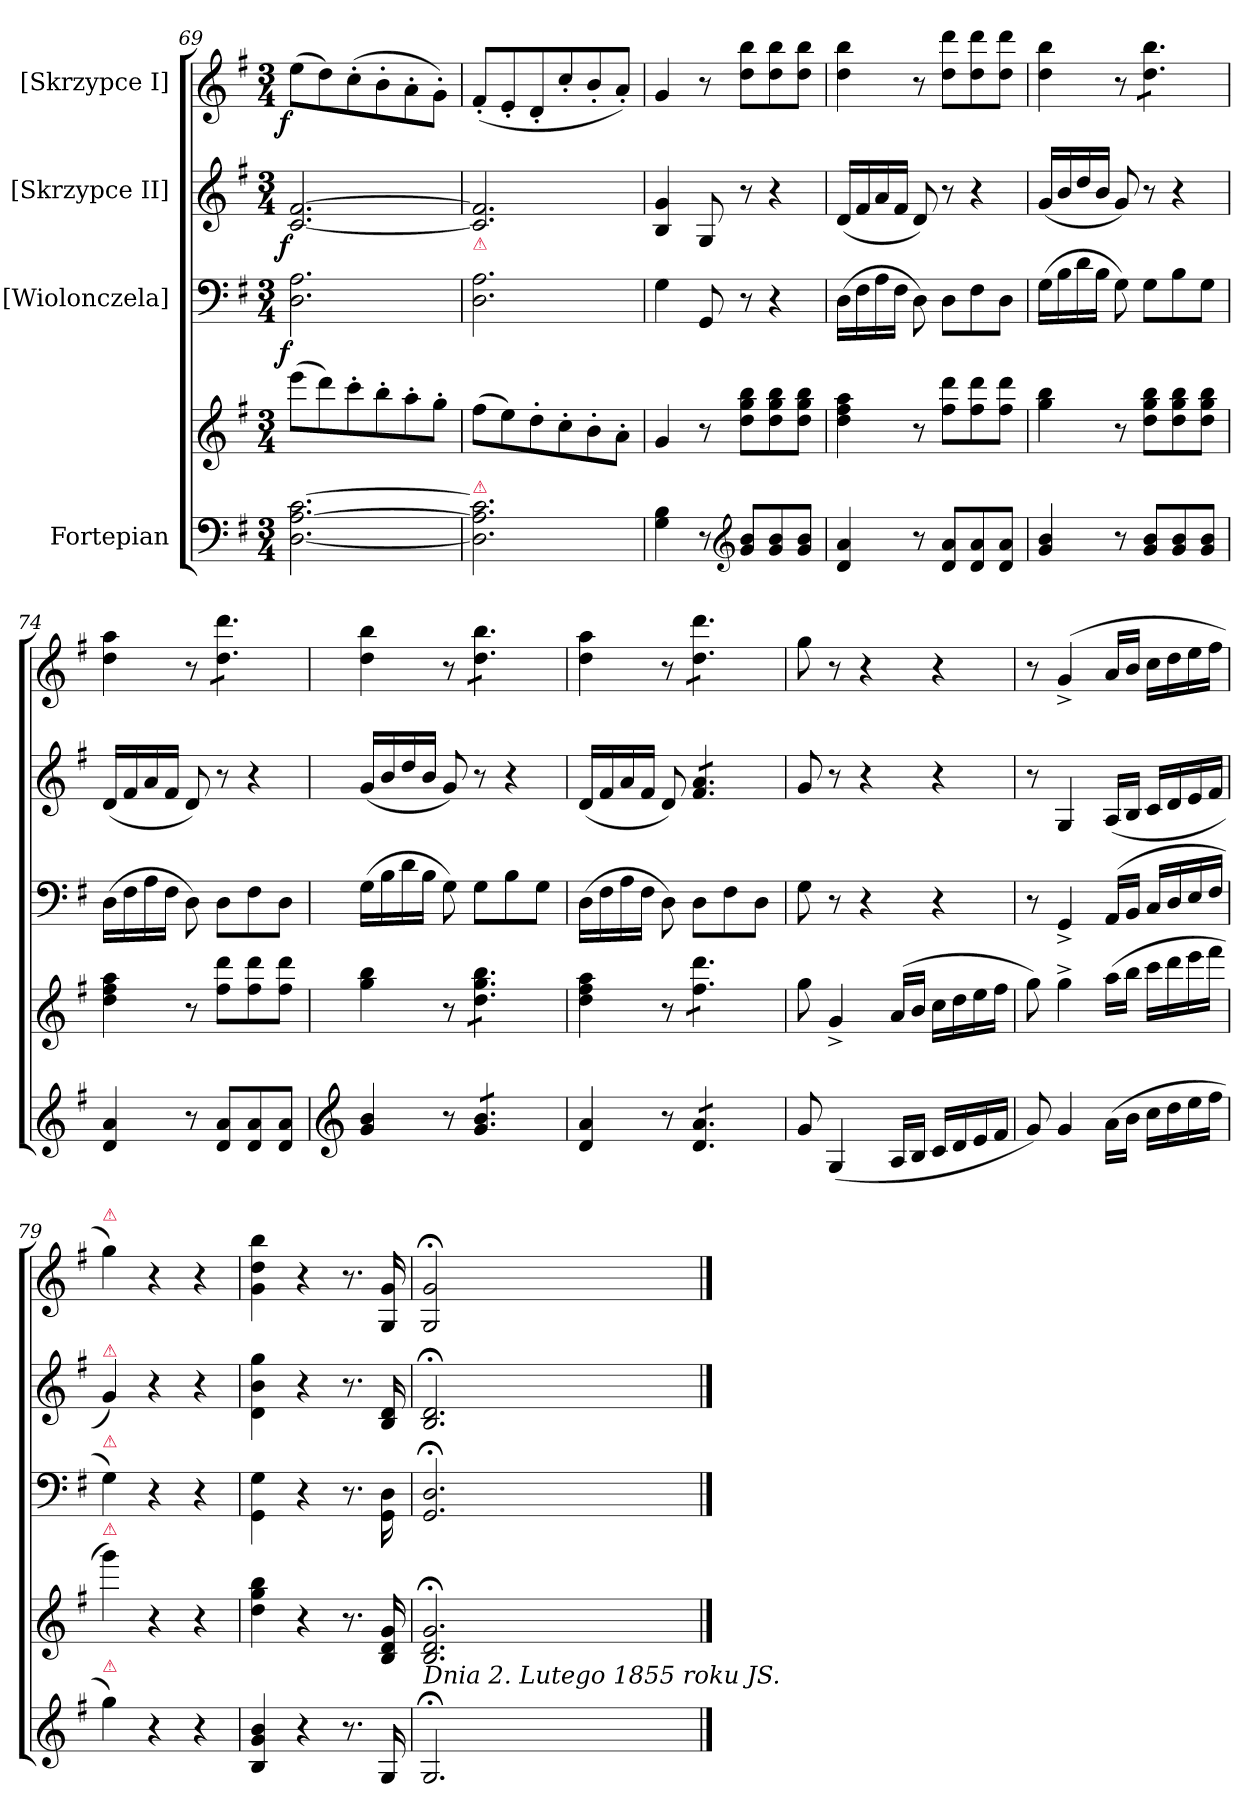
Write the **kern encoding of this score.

**kern	**kern	**kern	**dynam	**kern	**dynam	**kern	**dynam
*part4	*part4	*part3	*part3	*part2	*part2	*part1	*part1
*staff5	*staff4	*staff3	*staff3	*staff2	*staff2	*staff1	*staff1
*I"Fortepian	*	*I"[Wiolonczela]	*	*I"[Skrzypce II]	*	*I"[Skrzypce I]	*
*clefF4	*clefG2	*clefF4	*	*clefG2	*	*clefG2	*
*k[f#]	*k[f#]	*k[f#]	*	*k[f#]	*	*k[f#]	*
*M3/4	*M3/4	*M3/4	*	*M3/4	*	*M3/4	*
=69	=69	=69	=69	=69	=69	=69	=69
!	!	!	!LO:DY:rj	!	!LO:DY:rj	!	!LO:DY:rj
[2.D\ [2.A\ [2.c\	(8eee\L	2.D\ 2.A\	f	[2.c/ [2.f#/	f	(8ee\L	f
.	8ddd\)	.	.	.	.	8dd\)	.
.	8ccc'\	.	.	.	.	(8cc'\	.
.	8bb'\	.	.	.	.	8b'\	.
.	8aa'\	.	.	.	.	8a'\	.
.	8gg'\J	.	.	.	.	8g'\J)	.
=70	=70	=70	=70	=70	=70	=70	=70
!	!	!	!	!LO:TX:b:color=crimson:t=⚠	!	!	!
!LO:TX:a:color=crimson:t=⚠	!	!	!	!	!	!	!
2.D]\ 2.A]\ 2.c]\	(8ff#\L	2.D\ 2.A\	.	2.c]/ 2.f#]/	.	(8f#'/L	.
.	8ee\)	.	.	.	.	8e'/	.
.	8dd'\	.	.	.	.	8d'/	.
.	8cc'\	.	.	.	.	8cc'/	.
.	8b'\	.	.	.	.	8b'/	.
.	8a'\J	.	.	.	.	8a'/J)	.
=71	=71	=71	=71	=71	=71	=71	=71
4G\ 4B\	4g/	4G\	.	4B/ 4g/	.	4g/	.
8r	8r	8GG/	.	8G/	.	8r	.
*clefG2	*	*	*	*	*	*	*
8g/ 8b/L	8dd\ 8gg\ 8bb\L	8r	.	8r	.	8dd\ 8bb\L	.
8g/ 8b/	8dd\ 8gg\ 8bb\	4r	.	4r	.	8dd\ 8bb\	.
8g/ 8b/J	8dd\ 8gg\ 8bb\J	.	.	.	.	8dd\ 8bb\J	.
=72	=72	=72	=72	=72	=72	=72	=72
4d/ 4a/	4dd\ 4ff#\ 4aa\	(16D\LL	.	(16d/LL	.	4dd\ 4bb\	.
.	.	16F#\	.	16f#/	.	.	.
.	.	16A\	.	16a/	.	.	.
.	.	16F#\JJ	.	16f#/JJ	.	.	.
8r	8r	8D\)	.	8d/)	.	8r	.
8d/ 8a/L	8ff#\ 8ddd\L	8D\L	.	8r	.	8dd\ 8ddd\L	.
8d/ 8a/	8ff#\ 8ddd\	8F#\	.	4r	.	8dd\ 8ddd\	.
8d/ 8a/J	8ff#\ 8ddd\J	8D\J	.	.	.	8dd\ 8ddd\J	.
=73	=73	=73	=73	=73	=73	=73	=73
4g/ 4b/	4gg\ 4bb\	(16G\LL	.	(16g/LL	.	4dd\ 4bb\	.
.	.	16B\	.	16b/	.	.	.
.	.	16d\	.	16dd/	.	.	.
.	.	16B\JJ	.	16b/JJ	.	.	.
8r	8r	8G\)	.	8g/)	.	8r	.
*	*	*	*	*	*	*tremolo	*
8g/ 8b/L	8dd\ 8gg\ 8bb\L	8G\L	.	8r	.	8dd\ 8bb\L	.
8g/ 8b/	8dd\ 8gg\ 8bb\	8B\	.	4r	.	8dd\ 8bb\	.
8g/ 8b/J	8dd\ 8gg\ 8bb\J	8G\J	.	.	.	8dd\ 8bb\J	.
*	*	*	*	*	*	*Xtremolo	*
=74	=74	=74	=74	=74	=74	=74	=74
4d/ 4a/	4dd\ 4ff#\ 4aa\	(16D\LL	.	(16d/LL	.	4dd\ 4aa\	.
.	.	16F#\	.	16f#/	.	.	.
.	.	16A\	.	16a/	.	.	.
.	.	16F#\JJ	.	16f#/JJ	.	.	.
8r	8r	8D\)	.	8d/)	.	8r	.
*	*	*	*	*	*	*tremolo	*
8d/ 8a/L	8ff#\ 8ddd\L	8D\L	.	8r	.	8dd\ 8ddd\L	.
8d/ 8a/	8ff#\ 8ddd\	8F#\	.	4r	.	8dd\ 8ddd\	.
8d/ 8a/J	8ff#\ 8ddd\J	8D\J	.	.	.	8dd\ 8ddd\J	.
*	*	*	*	*	*	*Xtremolo	*
=75	=75	=75	=75	=75	=75	=75	=75
*clefG2	*	*	*	*	*	*	*
4g/ 4b/	4gg\ 4bb\	(16G\LL	.	(16g/LL	.	4dd\ 4bb\	.
.	.	16B\	.	16b/	.	.	.
.	.	16d\	.	16dd/	.	.	.
.	.	16B\JJ	.	16b/JJ	.	.	.
8r	8r	8G\)	.	8g/)	.	8r	.
*tremolo	*	*	*	*	*	*	*
*	*tremolo	*	*	*	*	*	*
*	*	*	*	*	*	*tremolo	*
8g/ 8b/L	8dd\ 8gg\ 8bb\L	8G\L	.	8r	.	8dd\ 8bb\L	.
8g/ 8b/	8dd\ 8gg\ 8bb\	8B\	.	4r	.	8dd\ 8bb\	.
8g/ 8b/J	8dd\ 8gg\ 8bb\J	8G\J	.	.	.	8dd\ 8bb\J	.
*	*	*	*	*	*	*Xtremolo	*
*	*Xtremolo	*	*	*	*	*	*
*Xtremolo	*	*	*	*	*	*	*
=76	=76	=76	=76	=76	=76	=76	=76
4d/ 4a/	4dd\ 4ff#\ 4aa\	(16D\LL	.	(16d/LL	.	4dd\ 4aa\	.
.	.	16F#\	.	16f#/	.	.	.
.	.	16A\	.	16a/	.	.	.
.	.	16F#\JJ	.	16f#/JJ	.	.	.
8r	8r	8D\)	.	8d/)	.	8r	.
*tremolo	*	*	*	*	*	*	*
*	*tremolo	*	*	*	*	*	*
*	*	*	*	*tremolo	*	*	*
*	*	*	*	*	*	*tremolo	*
8d/ 8a/L	8ff#\ 8ddd\L	8D\L	.	8f#/ 8a/L	.	8dd\ 8ddd\L	.
8d/ 8a/	8ff#\ 8ddd\	8F#\	.	8f#/ 8a/	.	8dd\ 8ddd\	.
8d/ 8a/J	8ff#\ 8ddd\J	8D\J	.	8f#/ 8a/J	.	8dd\ 8ddd\J	.
*	*	*	*	*	*	*Xtremolo	*
*	*	*	*	*Xtremolo	*	*	*
*	*Xtremolo	*	*	*	*	*	*
*Xtremolo	*	*	*	*	*	*	*
=77	=77	=77	=77	=77	=77	=77	=77
8g/	8gg\	8G\	.	8g/	.	8gg\	.
(4G/	4g^/	8r	.	8r	.	8r	.
.	.	4r	.	4r	.	4r	.
16A/LL	(>16a/LL	.	.	.	.	.	.
16B/JJ	16b/JJ	.	.	.	.	.	.
16c/LL	16cc\LL	4r	.	4r	.	4r	.
16d/	16dd\	.	.	.	.	.	.
16e/	16ee\	.	.	.	.	.	.
16f#/JJ	16ff#\JJ	.	.	.	.	.	.
=78	=78	=78	=78	=78	=78	=78	=78
8g/)	8gg\)	8r	.	8r	.	8r	.
4g/	4gg^<\	4GG^>/	.	4G/	.	(4g^/	.
(16a\LL	(16aa\LL	(<16AA/LL	.	(>16A/LL	.	16a/LL	.
16b\JJ	16bb\JJ	16BB/JJ	.	16B/JJ	.	16b/JJ	.
16cc\LL	16ccc\LL	16C/LL	.	16c/LL	.	16cc\LL	.
16dd\	16ddd\	16D/	.	16d/	.	16dd\	.
16ee\	16eee\	16E/	.	16e/	.	16ee\	.
16ff#\JJ	16fff#\JJ	16F#/JJ	.	16f#/JJ	.	16ff#\JJ	.
=79	=79	=79	=79	=79	=79	=79	=79
!	!	!	!	!	!	!LO:TX:a:color=crimson:t=⚠	!
!	!	!	!	!LO:TX:a:color=crimson:t=⚠	!	!	!
!	!	!LO:TX:a:color=crimson:t=⚠	!	!	!	!	!
!	!LO:TX:a:color=crimson:t=⚠	!	!	!	!	!	!
!LO:TX:a:color=crimson:t=⚠	!	!	!	!	!	!	!
4gg\)	4ggg\)	4G\)	.	4g/)	.	4gg\)	.
4r	4r	4r	.	4r	.	4r	.
4r	4r	4r	.	4r	.	4r	.
=80	=80	=80	=80	=80	=80	=80	=80
4B/ 4g/ 4b/	4dd\ 4gg\ 4bb\	4GG\ 4G\	.	4d\ 4b\ 4gg\	.	4g\ 4dd\ 4bb\	.
4r	4r	4r	.	4r	.	4r	.
8.r	8.r	8.r	.	8.r	.	8.r	.
16G/	16B/ 16d/ 16g/	16GG\ 16D\	.	16B/ 16d/	.	16G/ 16g/	.
=81	=81	=81	=81	=81	=81	=81	=81
!	!LO:TX:b:i:t=Dnia 2. Lutego 1855 roku JS.	!	!	!	!	!	!
!	!	!	!	!	!	!LO:N:vis=2	!
2.G;</	2.B;</ 2.d;</ 2.g;</	2.GG;/ 2.D;/	.	2.B;</ 2.d;</	.	2.G;</ 2.g;</	.
==	==	==	==	==	==	==	==
*-	*-	*-	*-	*-	*-	*-	*-
